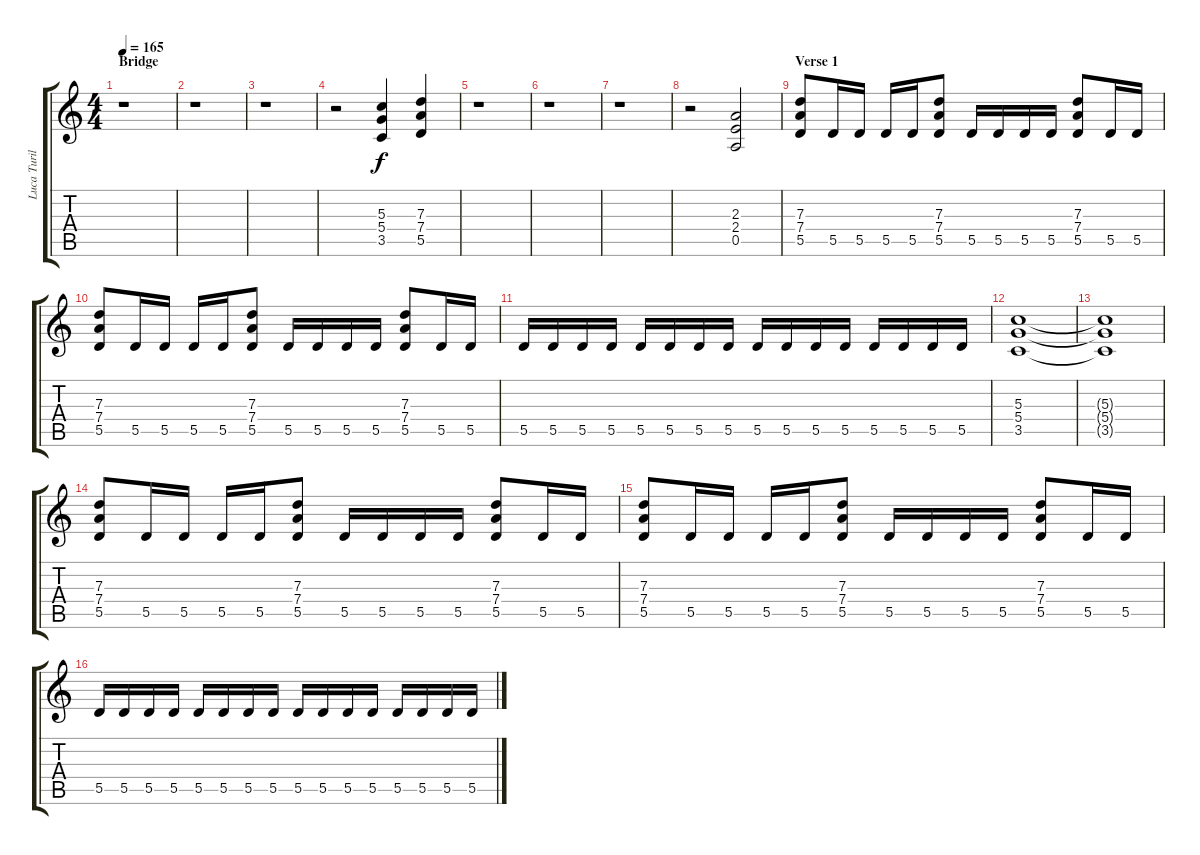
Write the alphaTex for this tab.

\track ("Luca Turilli 1" "Luca Turil") {instrument distortionguitar}
\staff {score tabs}
\tuning (E4 B3 G3 D3 A2 E2) {hide}
\ts (4 4)
\section ("" "Bridge")
\tempo 165
\clef g2
\ks c
r.1{dy f} |
r.1 |
r.1 |
r.2 (5.3 5.4 3.5).4 (7.3 7.4 5.5).4 |
r.1 |
r.1 |
r.1 |
r.2 (2.3 2.4 0.5).2 |
\section ("" "Verse 1")
(7.3 7.4 5.5).8 5.5.16 5.5.16 5.5.16 5.5.16 (7.3 7.4 5.5).8 5.5.16 5.5.16 5.5.16 5.5.16 (7.3 7.4 5.5).8 5.5.16 5.5.16 |
(7.3 7.4 5.5).8 5.5.16 5.5.16 5.5.16 5.5.16 (7.3 7.4 5.5).8 5.5.16 5.5.16 5.5.16 5.5.16 (7.3 7.4 5.5).8 5.5.16 5.5.16 |
5.5.16 5.5.16 5.5.16 5.5.16 5.5.16 5.5.16 5.5.16 5.5.16 5.5.16 5.5.16 5.5.16 5.5.16 5.5.16 5.5.16 5.5.16 5.5.16 |
(5.3 5.4 3.5).1 |
(5.3{t} 5.4{t} 3.5{t}).1 |
(7.3 7.4 5.5).8 5.5.16 5.5.16 5.5.16 5.5.16 (7.3 7.4 5.5).8 5.5.16 5.5.16 5.5.16 5.5.16 (7.3 7.4 5.5).8 5.5.16 5.5.16 |
(7.3 7.4 5.5).8 5.5.16 5.5.16 5.5.16 5.5.16 (7.3 7.4 5.5).8 5.5.16 5.5.16 5.5.16 5.5.16 (7.3 7.4 5.5).8 5.5.16 5.5.16 |
5.5.16 5.5.16 5.5.16 5.5.16 5.5.16 5.5.16 5.5.16 5.5.16 5.5.16 5.5.16 5.5.16 5.5.16 5.5.16 5.5.16 5.5.16 5.5.16
